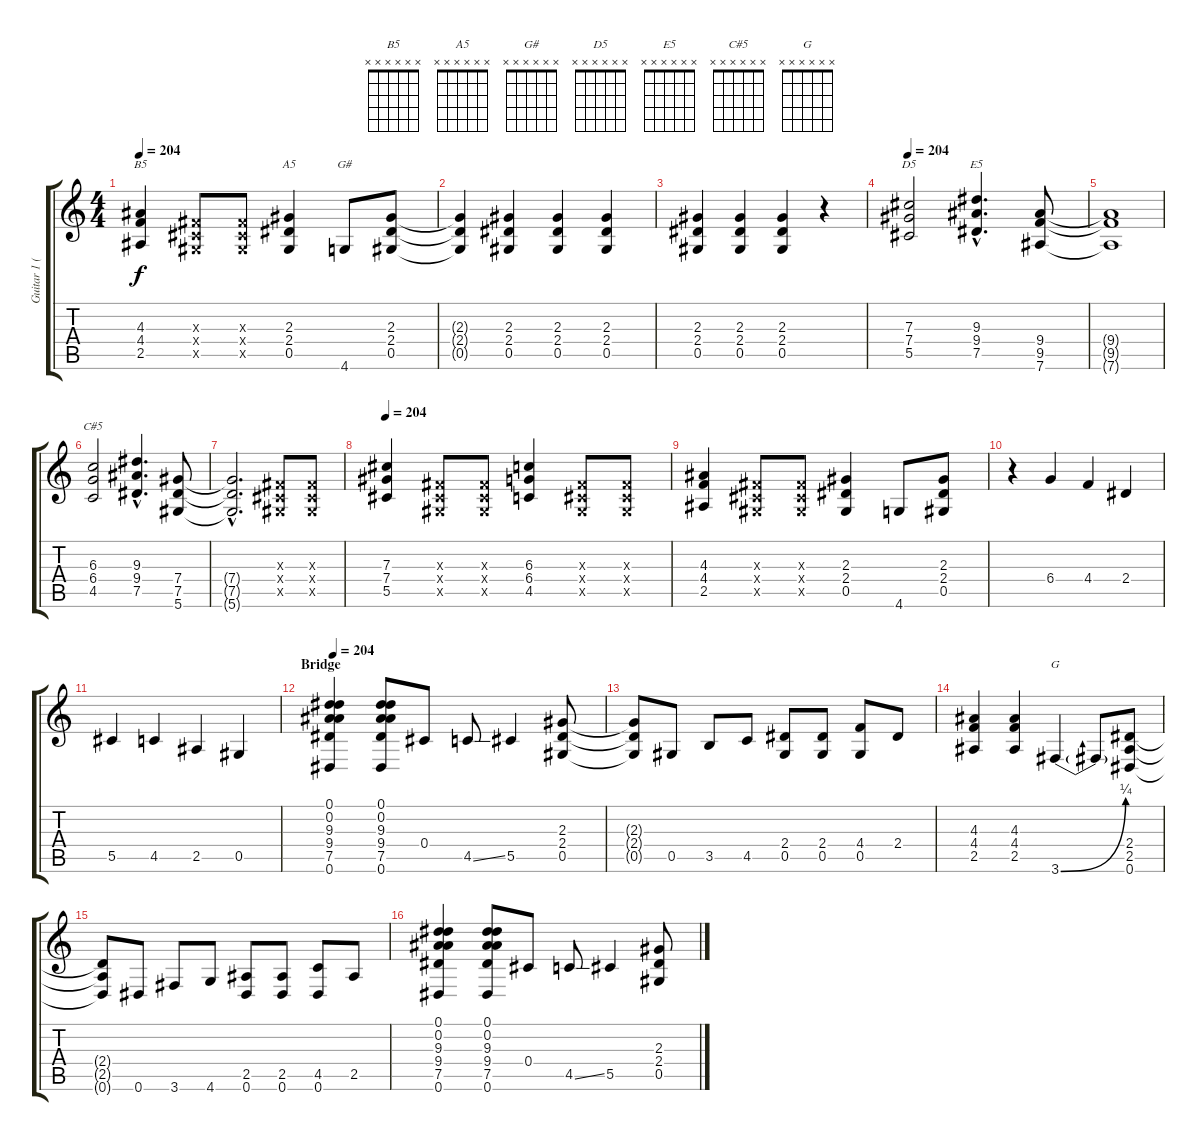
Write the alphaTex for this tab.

\track ("Guitar 1 (Slash)" "Guitar 1 (") {instrument overdrivenguitar}
\staff {score tabs}
\tuning (Eb4 Bb3 Gb3 Db3 Ab2 Eb2) {hide}
\chord ("B5" x x x x x x) {firstfret 0}
\chord ("A5" x x x x x x) {firstfret 0}
\chord ("G#" x x x x x x) {firstfret 0}
\chord ("D5" x x x x x x) {firstfret 0}
\chord ("E5" x x x x x x) {firstfret 0}
\chord ("C#5" x x x x x x) {firstfret 0}
\chord ("G" x x x x x x) {firstfret 0}
\ts (4 4)
\tempo 204
\clef g2
\ks c
(4.3 4.4 2.5).4{ch "B5" dy f} (0.3{x} 0.4{x} 0.5{x}).8 (0.3{x} 0.4{x} 0.5{x}).8 (2.3 2.4 0.5).4{ch "A5"} 4.6.8{ch "G#"} (2.3 2.4 0.5).8 |
(2.3{t} 2.4{t} 0.5{t}).4 (2.3 2.4 0.5).4 (2.3 2.4 0.5).4 (2.3 2.4 0.5).4 |
(2.3 2.4 0.5).4 (2.3 2.4 0.5).4 (2.3 2.4 0.5).4 r.4 |
\tempo 204
(7.3 7.4 5.5).2{ch "D5"} (9.3{hac} 9.4{hac} 7.5{hac}).4{d ch "E5"} (9.4 9.5 7.6).8 |
(9.4{t} 9.5{t} 7.6{t}).1 |
(6.3 6.4 4.5).2{ch "C#5"} (9.3{hac} 9.4{hac} 7.5{hac}).4{d} (7.4 7.5 5.6).8 |
(7.4{hac t} 7.5{hac t} 5.6{hac t}).2{d} (0.3{x} 0.4{x} 0.5{x}).8 (0.3{x} 0.4{x} 0.5{x}).8 |
\tempo 204
(7.3 7.4 5.5).4 (0.3{x} 0.4{x} 0.5{x}).8 (0.3{x} 0.4{x} 0.5{x}).8 (6.3 6.4 4.5).4 (0.3{x} 0.4{x} 0.5{x}).8 (0.3{x} 0.4{x} 0.5{x}).8 |
(4.3 4.4 2.5).4 (0.3{x} 0.4{x} 0.5{x}).8 (0.3{x} 0.4{x} 0.5{x}).8 (2.3 2.4 0.5).4 4.6.8 (2.3 2.4 0.5).8 |
r.4 6.4.4 4.4.4 2.4.4 |
5.5.4 4.5.4 2.5.4 0.5.4 |
\section ("" "Bridge")
\tempo 204
(0.1 0.2 9.3 9.4 7.5 0.6).4 (0.1 0.2 9.3 9.4 7.5 0.6).8 0.4.8 4.5{ss}.8 5.5.4 (2.3 2.4 0.5).8 |
(2.3{t} 2.4{t} 0.5{t}).8 0.5.8 3.5.8 4.5.8 (2.4 0.5).8 (2.4 0.5).8 (4.4 0.5).8 2.4.8 |
(4.3 4.4 2.5).4 (4.3 4.4 2.5).4 3.6{be (bend 0 0 60 1)}.4{ch "G"} 3.6{t}.8 (2.4 2.5 0.6).8 |
(2.4{t} 2.5{t} 0.6{t}).8 0.6.8 3.6.8 4.6.8 (2.5 0.6).8 (2.5 0.6).8 (4.5 0.6).8 2.5.8 |
(0.1 0.2 9.3 9.4 7.5 0.6).4 (0.1 0.2 9.3 9.4 7.5 0.6).8 0.4.8 4.5{ss}.8 5.5.4 (2.3 2.4 0.5).8
